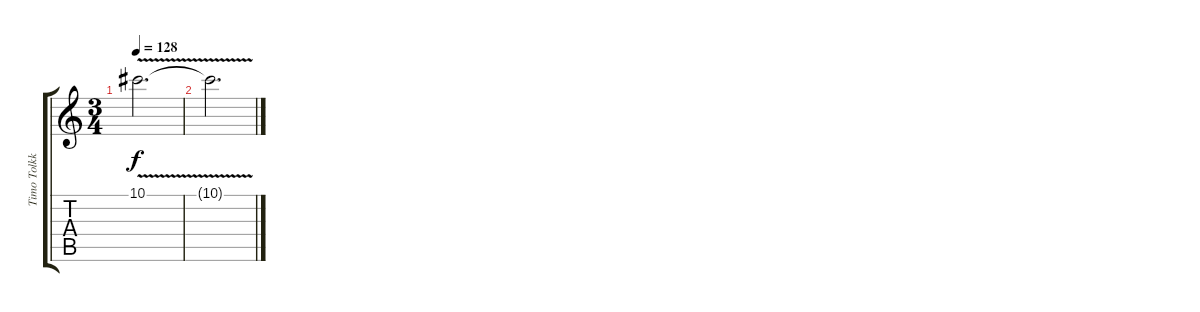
\track ("Timo Tolkki" "Timo Tolkk") {instrument acousticguitarnylon}
\staff {score tabs}
\tuning (Eb4 Bb3 Gb3 Db3 Ab2 Eb2) {hide}
\ts (3 4)
\tempo 128
\clef g2
\ks c
10.1{v}.2{d dy f} |
10.1{t}.2{d}
